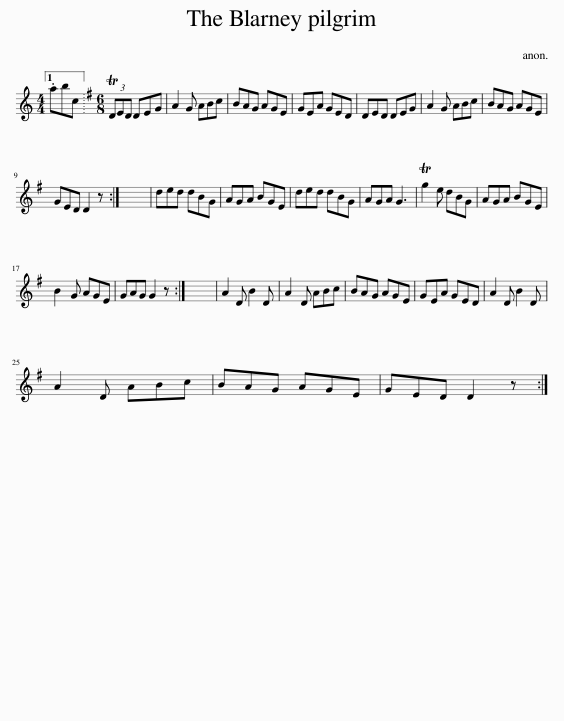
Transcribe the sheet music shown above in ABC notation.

X:1
L:1/8
M:4/4
I:linebreak $
K:C
V:1 treble
V:1
 .abc ||[K:G][M:6/8] (3TDED DEG | A2 G ABc | BAG AGE | GEA GED | %5
 DED DEG | A2 G ABc | BAG AGE |$ GED D2 z :| x6 | %10
 ded dBG | AGA BGE | ded dBG | AGA G3 | Tg2 e dBG | %15
 AGA BGE |$ B2 G AGE | GAG G2 z :| x6 | A2 D B2 D | %20
 A2 D ABc | BAG AGE | GEA GED | A2 D B2 D |$ A2 D ABc | %25
 BAG AGE | GED D2 z :| %27
